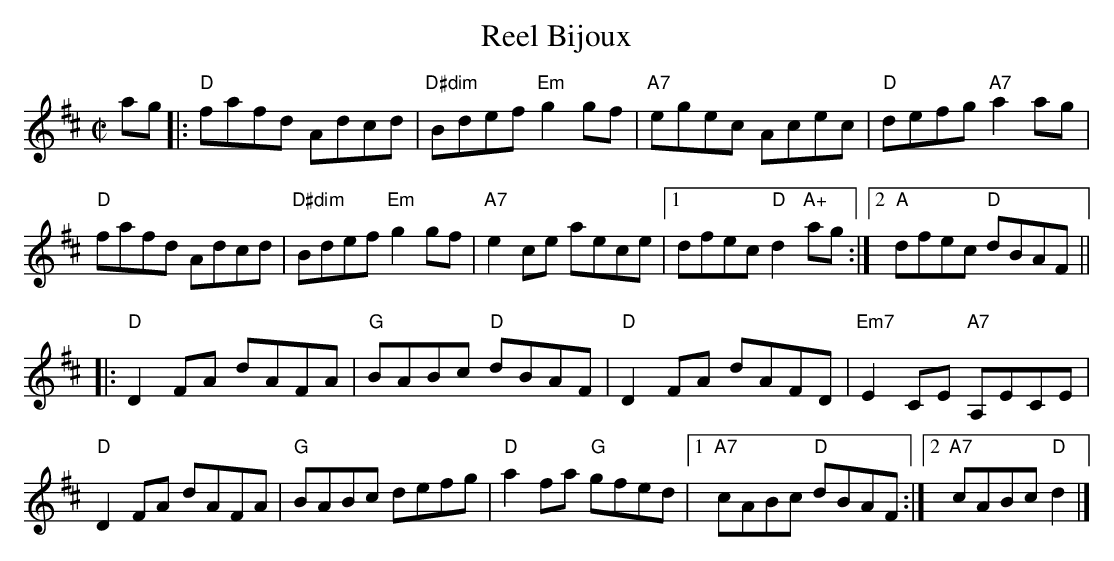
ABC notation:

X:1
T: Reel Bijoux
M: C|
L: 1/8
K:D
ag|:"D"fafd Adcd |"D#dim"Bdef "Em"g2gf|"A7"egec Acec|"D"defg "A7"a2 ag|
"D"fafd Adcd |"D#dim"Bdef "Em"g2gf|"A7"e2 ce aece|1dfec "D"d2 "A+"ag:|\
	[2 "A"dfec "D"dBAF ||
|:"D"D2FA dAFA|"G"BABc "D"dBAF| "D"D2FA dAFD|"Em7"E2CE "A7"A,ECE|
"D"D2 FA dAFA|"G"BABc defg| "D"a2 fa "G"gfed|1 "A7"cABc "D"dBAF:|[2 "A7"cABc "D"d2|]


$SmallLMargin
$SmallRMargin
